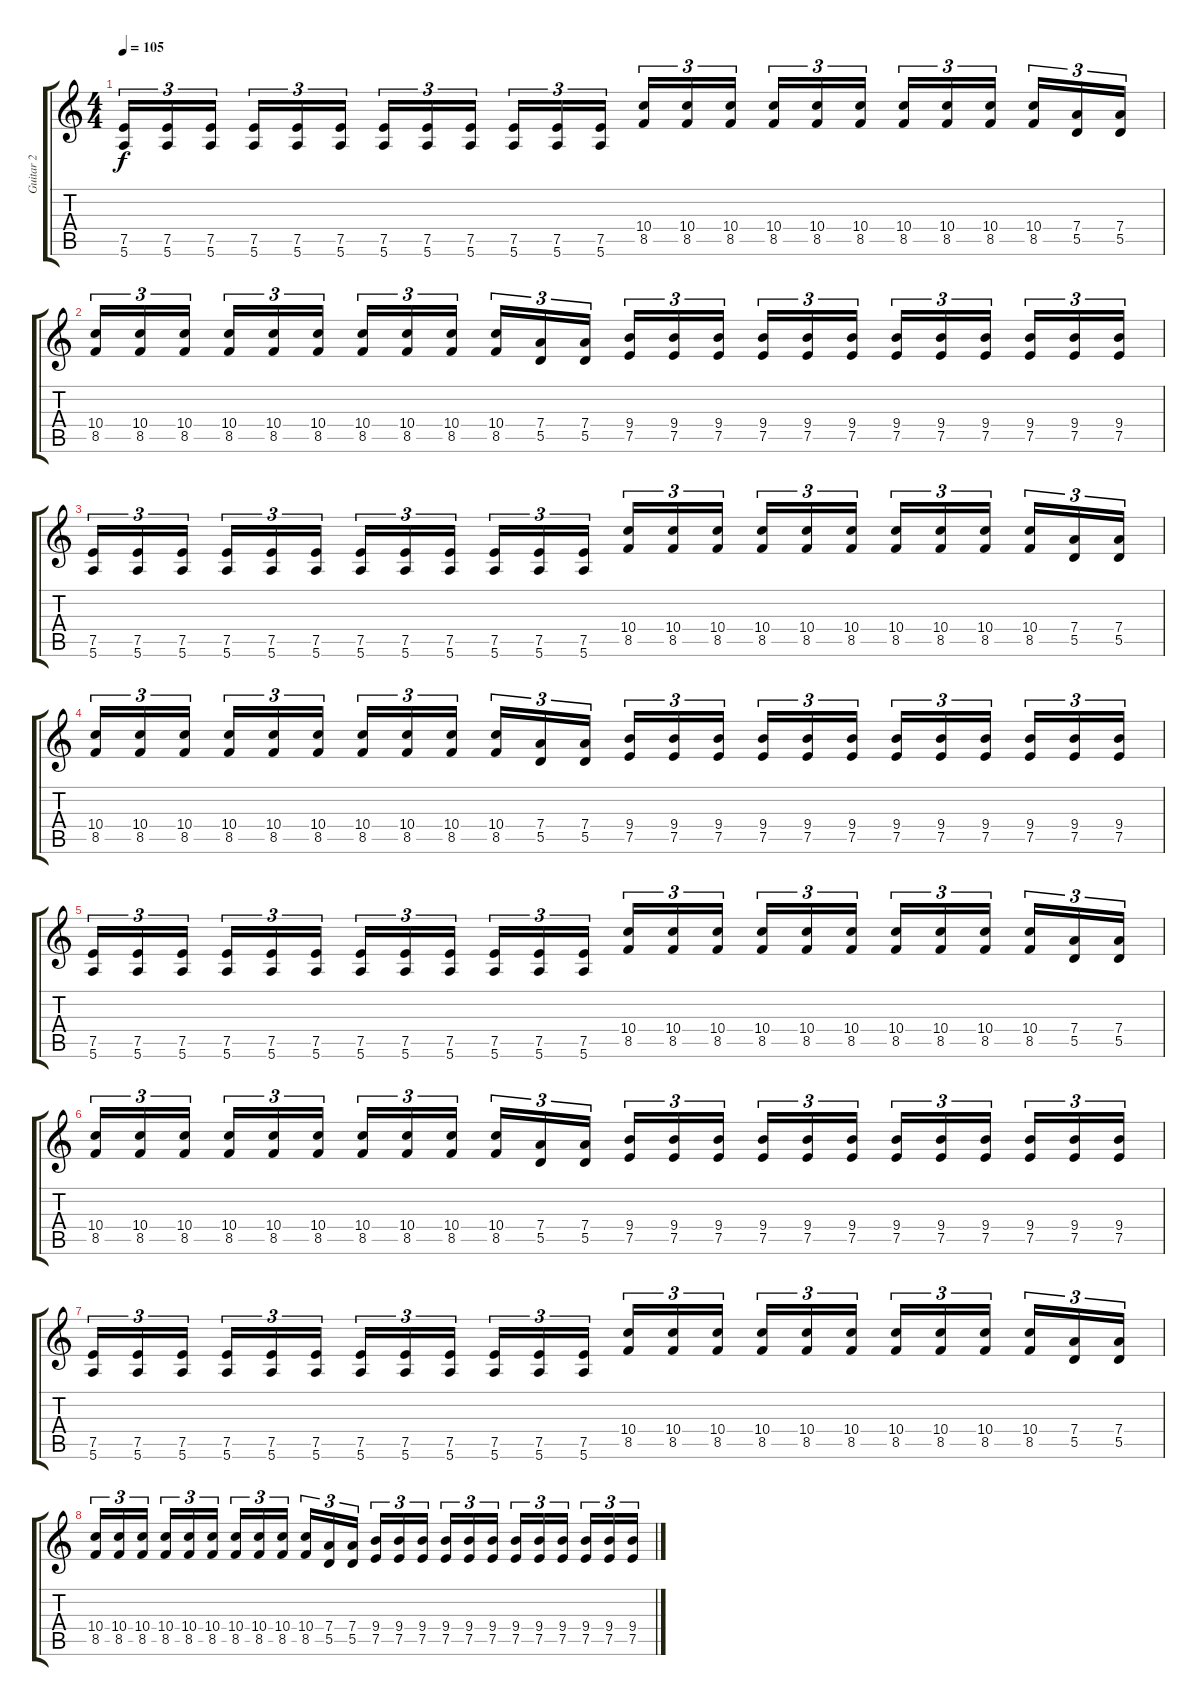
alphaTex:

\track ("Guitar 2" "Guitar 2") {instrument overdrivenguitar}
\staff {score tabs}
\tuning (E4 B3 G3 D3 A2 E2) {hide}
\ts (4 4)
\tempo 105
\clef g2
\ks c
(7.5 5.6).16{tu (3 2) dy f instrument overdrivenguitar} (7.5 5.6).16{tu (3 2)} (7.5 5.6).16{tu (3 2)} (7.5 5.6).16{tu (3 2)} (7.5 5.6).16{tu (3 2)} (7.5 5.6).16{tu (3 2)} (7.5 5.6).16{tu (3 2)} (7.5 5.6).16{tu (3 2)} (7.5 5.6).16{tu (3 2)} (7.5 5.6).16{tu (3 2)} (7.5 5.6).16{tu (3 2)} (7.5 5.6).16{tu (3 2)} (10.4 8.5).16{tu (3 2)} (10.4 8.5).16{tu (3 2)} (10.4 8.5).16{tu (3 2)} (10.4 8.5).16{tu (3 2)} (10.4 8.5).16{tu (3 2)} (10.4 8.5).16{tu (3 2)} (10.4 8.5).16{tu (3 2)} (10.4 8.5).16{tu (3 2)} (10.4 8.5).16{tu (3 2)} (10.4 8.5).16{tu (3 2)} (7.4 5.5).16{tu (3 2)} (7.4 5.5).16{tu (3 2)} |
(10.4 8.5).16{tu (3 2)} (10.4 8.5).16{tu (3 2)} (10.4 8.5).16{tu (3 2)} (10.4 8.5).16{tu (3 2)} (10.4 8.5).16{tu (3 2)} (10.4 8.5).16{tu (3 2)} (10.4 8.5).16{tu (3 2)} (10.4 8.5).16{tu (3 2)} (10.4 8.5).16{tu (3 2)} (10.4 8.5).16{tu (3 2)} (7.4 5.5).16{tu (3 2)} (7.4 5.5).16{tu (3 2)} (9.4 7.5).16{tu (3 2)} (9.4 7.5).16{tu (3 2)} (9.4 7.5).16{tu (3 2)} (9.4 7.5).16{tu (3 2)} (9.4 7.5).16{tu (3 2)} (9.4 7.5).16{tu (3 2)} (9.4 7.5).16{tu (3 2)} (9.4 7.5).16{tu (3 2)} (9.4 7.5).16{tu (3 2)} (9.4 7.5).16{tu (3 2)} (9.4 7.5).16{tu (3 2)} (9.4 7.5).16{tu (3 2)} |
(7.5 5.6).16{tu (3 2)} (7.5 5.6).16{tu (3 2)} (7.5 5.6).16{tu (3 2)} (7.5 5.6).16{tu (3 2)} (7.5 5.6).16{tu (3 2)} (7.5 5.6).16{tu (3 2)} (7.5 5.6).16{tu (3 2)} (7.5 5.6).16{tu (3 2)} (7.5 5.6).16{tu (3 2)} (7.5 5.6).16{tu (3 2)} (7.5 5.6).16{tu (3 2)} (7.5 5.6).16{tu (3 2)} (10.4 8.5).16{tu (3 2)} (10.4 8.5).16{tu (3 2)} (10.4 8.5).16{tu (3 2)} (10.4 8.5).16{tu (3 2)} (10.4 8.5).16{tu (3 2)} (10.4 8.5).16{tu (3 2)} (10.4 8.5).16{tu (3 2)} (10.4 8.5).16{tu (3 2)} (10.4 8.5).16{tu (3 2)} (10.4 8.5).16{tu (3 2)} (7.4 5.5).16{tu (3 2)} (7.4 5.5).16{tu (3 2)} |
(10.4 8.5).16{tu (3 2)} (10.4 8.5).16{tu (3 2)} (10.4 8.5).16{tu (3 2)} (10.4 8.5).16{tu (3 2)} (10.4 8.5).16{tu (3 2)} (10.4 8.5).16{tu (3 2)} (10.4 8.5).16{tu (3 2)} (10.4 8.5).16{tu (3 2)} (10.4 8.5).16{tu (3 2)} (10.4 8.5).16{tu (3 2)} (7.4 5.5).16{tu (3 2)} (7.4 5.5).16{tu (3 2)} (9.4 7.5).16{tu (3 2)} (9.4 7.5).16{tu (3 2)} (9.4 7.5).16{tu (3 2)} (9.4 7.5).16{tu (3 2)} (9.4 7.5).16{tu (3 2)} (9.4 7.5).16{tu (3 2)} (9.4 7.5).16{tu (3 2)} (9.4 7.5).16{tu (3 2)} (9.4 7.5).16{tu (3 2)} (9.4 7.5).16{tu (3 2)} (9.4 7.5).16{tu (3 2)} (9.4 7.5).16{tu (3 2)} |
(7.5 5.6).16{tu (3 2)} (7.5 5.6).16{tu (3 2)} (7.5 5.6).16{tu (3 2)} (7.5 5.6).16{tu (3 2)} (7.5 5.6).16{tu (3 2)} (7.5 5.6).16{tu (3 2)} (7.5 5.6).16{tu (3 2)} (7.5 5.6).16{tu (3 2)} (7.5 5.6).16{tu (3 2)} (7.5 5.6).16{tu (3 2)} (7.5 5.6).16{tu (3 2)} (7.5 5.6).16{tu (3 2)} (10.4 8.5).16{tu (3 2)} (10.4 8.5).16{tu (3 2)} (10.4 8.5).16{tu (3 2)} (10.4 8.5).16{tu (3 2)} (10.4 8.5).16{tu (3 2)} (10.4 8.5).16{tu (3 2)} (10.4 8.5).16{tu (3 2)} (10.4 8.5).16{tu (3 2)} (10.4 8.5).16{tu (3 2)} (10.4 8.5).16{tu (3 2)} (7.4 5.5).16{tu (3 2)} (7.4 5.5).16{tu (3 2)} |
(10.4 8.5).16{tu (3 2)} (10.4 8.5).16{tu (3 2)} (10.4 8.5).16{tu (3 2)} (10.4 8.5).16{tu (3 2)} (10.4 8.5).16{tu (3 2)} (10.4 8.5).16{tu (3 2)} (10.4 8.5).16{tu (3 2)} (10.4 8.5).16{tu (3 2)} (10.4 8.5).16{tu (3 2)} (10.4 8.5).16{tu (3 2)} (7.4 5.5).16{tu (3 2)} (7.4 5.5).16{tu (3 2)} (9.4 7.5).16{tu (3 2)} (9.4 7.5).16{tu (3 2)} (9.4 7.5).16{tu (3 2)} (9.4 7.5).16{tu (3 2)} (9.4 7.5).16{tu (3 2)} (9.4 7.5).16{tu (3 2)} (9.4 7.5).16{tu (3 2)} (9.4 7.5).16{tu (3 2)} (9.4 7.5).16{tu (3 2)} (9.4 7.5).16{tu (3 2)} (9.4 7.5).16{tu (3 2)} (9.4 7.5).16{tu (3 2)} |
(7.5 5.6).16{tu (3 2)} (7.5 5.6).16{tu (3 2)} (7.5 5.6).16{tu (3 2)} (7.5 5.6).16{tu (3 2)} (7.5 5.6).16{tu (3 2)} (7.5 5.6).16{tu (3 2)} (7.5 5.6).16{tu (3 2)} (7.5 5.6).16{tu (3 2)} (7.5 5.6).16{tu (3 2)} (7.5 5.6).16{tu (3 2)} (7.5 5.6).16{tu (3 2)} (7.5 5.6).16{tu (3 2)} (10.4 8.5).16{tu (3 2)} (10.4 8.5).16{tu (3 2)} (10.4 8.5).16{tu (3 2)} (10.4 8.5).16{tu (3 2)} (10.4 8.5).16{tu (3 2)} (10.4 8.5).16{tu (3 2)} (10.4 8.5).16{tu (3 2)} (10.4 8.5).16{tu (3 2)} (10.4 8.5).16{tu (3 2)} (10.4 8.5).16{tu (3 2)} (7.4 5.5).16{tu (3 2)} (7.4 5.5).16{tu (3 2)} |
(10.4 8.5).16{tu (3 2)} (10.4 8.5).16{tu (3 2)} (10.4 8.5).16{tu (3 2)} (10.4 8.5).16{tu (3 2)} (10.4 8.5).16{tu (3 2)} (10.4 8.5).16{tu (3 2)} (10.4 8.5).16{tu (3 2)} (10.4 8.5).16{tu (3 2)} (10.4 8.5).16{tu (3 2)} (10.4 8.5).16{tu (3 2)} (7.4 5.5).16{tu (3 2)} (7.4 5.5).16{tu (3 2)} (9.4 7.5).16{tu (3 2)} (9.4 7.5).16{tu (3 2)} (9.4 7.5).16{tu (3 2)} (9.4 7.5).16{tu (3 2)} (9.4 7.5).16{tu (3 2)} (9.4 7.5).16{tu (3 2)} (9.4 7.5).16{tu (3 2)} (9.4 7.5).16{tu (3 2)} (9.4 7.5).16{tu (3 2)} (9.4 7.5).16{tu (3 2)} (9.4 7.5).16{tu (3 2)} (9.4 7.5).16{tu (3 2)}
